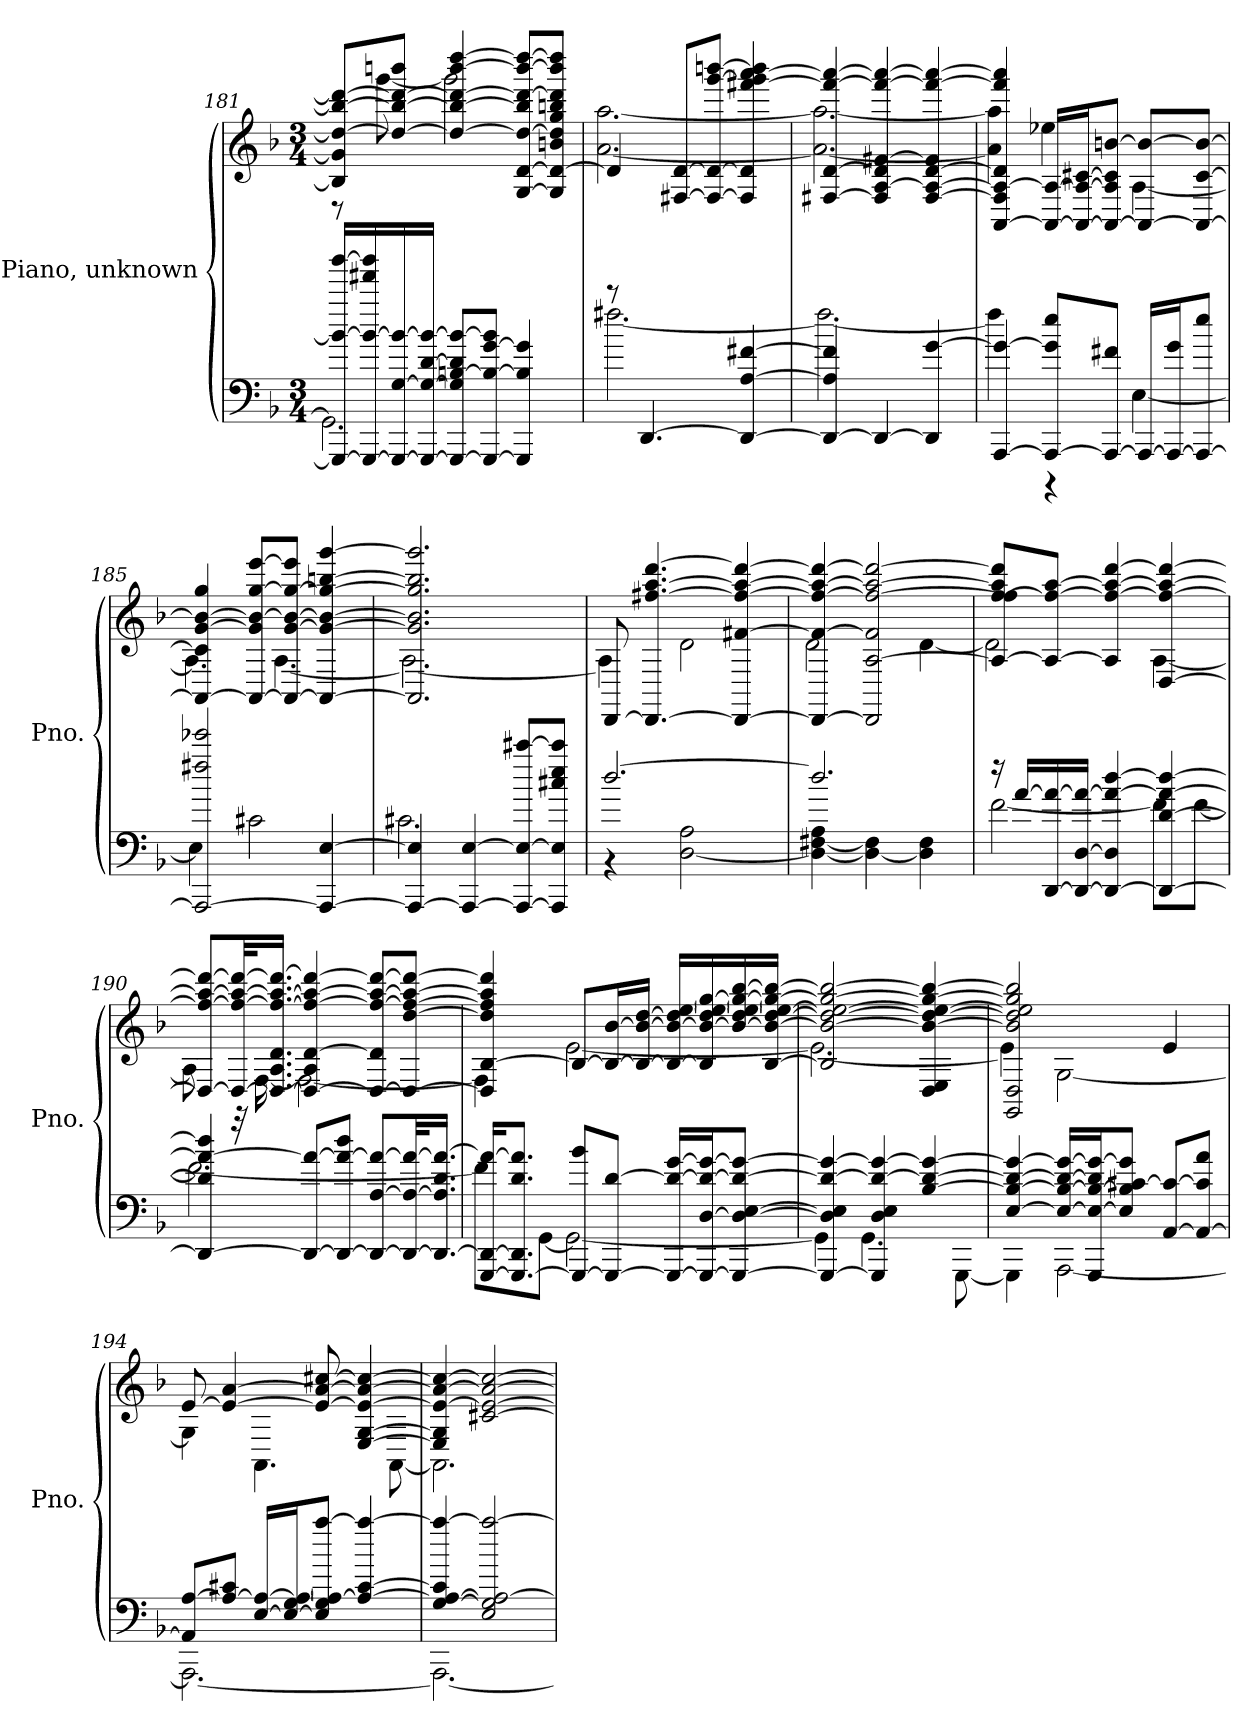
**kern	**kern
*part1	*part1
*staff2	*staff1
*I"Piano, unknown	*
*I'Pno.	*
*clefF4	*clefG2
*k[b-]	*k[b-]
*M3/4	*M3/4
=181	=181
*^	*^
16GGG/_ 16b/_ [16bbb-/LL	2.GG\]	8B/] 8g/] 8dd/_ 8bb/_ 8ddd/_L	8r
16GGG/_ 16b/_ 16fff#X/ 16bbb-/]	.	.	.
16GGG/_ [16G/ 16b/_	.	8dd/_ 8bb/_ 8ddd/_ 8bbbn/J	[8ggg\
16GGG/_ 16G/_ [16d/ 16b/_JJ	.	.	.
8GGG/_ 8G/] [8Bn/ 8d/] 8b/_L	.	4dd/_ 4bb/_ 4ddd/_ [4bbb/ [4dddd/	2ggg\]
8GGG/_ 8B/_ [8g/ 8b/]J	.	.	.
4GGG/] 4B/] 4g/]	.	[8G/ [8d/ 8dd/_ 8bb/] 8ddd/_ 8bbb/_ 8dddd/_L	.
.	.	8G/] 8d/_ 8bn/ 8dd/] 8gg/ 8bbn/ 8ddd/] 8bbb/] 8dddd/]J	.
!!LO:LB:g=z	!!
=182	=182	=182	=182
8r	[2.ff#X\	4d/]	[2.a\ [2.aa\
[4.DD/	.	.	.
.	.	[8F#X/ [8d/L	.
.	.	8F#/_ 8d/_ [8ggg/ [8bbbn/J	.
4DD/_ [4A/ [4f#X/	.	4F#/] 4d/] [4fff#X/ 4ggg/] [4aaa/ 4bbb/]	.
=183	=183	=183	=183
4DD/_ 4A/] 4f#/]	2.ff#\_	[4F#X/ [4d/ 4fff#/_ 4aaa/_	2.a\_ 2.aa\_
4DD/_	.	4F#/] [4A/ 4d/] [4f#X/ 4fff#/_ 4aaa/_	.
4DD/] [4g/	.	[4F#/ 4A/_ [4d/ 4f#/] 4fff#/_ 4aaa/_	.
=184	=184	=184	=184
[4AAA/ 4g/_	4ff#\]	[4AA/ 4F#/] 4A/_ 4d/] 4fff#/] 4aaa/]	4a\] 4aa\]
8AAA/_ 8g/] 8ee/L	4r	16AA/_ 16A/_LL	4ee-X\
.	.	16AA/_ 16A/_ [16c#X/J	.
8AAA/_ 8f#X/J	.	8AA/_ 8A/] 8c#/] [8bn/J	.
16AAA/LL_	[4E\	8AA/_ 8b/_L	[4A\
16AAA/_ 16g/J	.	.	.
8AAA/_ 8ee/J	.	8AA/_ [8c#/ 8b/_J	.
=185	=185	=185	=185
2AAA/_ 2ff#X/ 2eee-X/	4E\]	4AA/_ 4c#/] [4g/ 4b/_ 4gg/	4.A\]
.	2c#X\	8AA/_ 8g/] 8b/_ [8gg/ [8eee/L	.
.	.	8AA/_ [8g/ 8b/_ 8gg/_ 8eee/]J	[4.A\
4AAA/_ [4E/	.	4AA/_ 4g/_ 4b/_ 4gg/_ [4bbn/ [4ggg/	.
!!LO:PB:g=z	!!
=186	=186	=186	=186
4AAA/_ 4E/]	2.c#X\	2.AA/] 2.g/] 2.b/] 2.gg/] 2.bb/] 2.ggg/]	2.A\_
4AAA/_ [4E/	.	.	.
8AAA/_ 8E/_ [8ccc#X/L	.	.	.
8AAA/] 8E/] 8cc#X/ 8ee/ 8ccc#/]J	.	.	.
=187	=187	=187	=187
[2.dd/	4r	[8DD/	4A\]
.	.	4.DD/_ [4.ff#X/ [4.aa/ [4.ddd/	.
.	[2D\ 2A\	.	2d\
.	.	4DD/_ [4f#X/ 4ff#/_ 4aa/_ 4ddd/_	.
=188	=188	=188	=188
2.dd/]	4D\_ [4F#X\ 4A\	4DD/_ 4f#/_ 4ff#/_ 4aa/_ 4ddd/_	2d\
.	4D\_ 4F#\]	2DD/] [2A/ 2f#/] 2ff#/_ 2aa/_ 2ddd/_	.
.	4D\] 4F#\	.	[4d\
=189	=189	=189	=189
16r	[2f\	8A/_ [8ff/ 8ff#/] 8aa/] 8ddd/]L	2d\]
[16a/LL	.	.	.
[16DD/ 16a/_	.	8A/_ 8ff/_ [8aa/J	.
16DD/_ [16D/ 16a/_JJ	.	.	.
4DD/_ 4D/] 4a/_ [4dd/	.	4A/] 4ff/_ 4aa/_ [4ddd/	.
4DD/_ [4d/ 4a/_ 4dd/_	8f\L]	[4D/ 4ff/_ 4aa/_ 4ddd/_	[4A\
.	[8f\J	.	.
!!LO:LB:g=z	!!
=190	=190	=190	=190
4DD/_ 4d/] 4a/_ 4dd/]	2.f\_	8D/_ 8ff/_ 8aa/_ 8ddd/_L	8A\]
.	.	32D/_ 32ff/_ 32aa/_ 32ddd/_KL	32r
.	.	16.D/_ 16.A/ 16.d/ 16.ff/_ 16.aa/_ 16.ddd/_JJ	[16.F\
8DD/_ 8a/_L	.	4D/_ 4A/ [4d/ 4ff/_ 4aa/_ 4ddd/_	2F\_
8DD/_ 8a/_ 8dd/J	.	.	.
8DD/_ [8A/ 8a/_L	.	8D/_ 8d/] 8ff/_ 8aa/_ 8ddd/_L	.
32DD/_ 32A/_ 32a/_KL	.	8D/_ [8dd/ 8ff/_ 8aa/_ 8ddd/_J	.
16.DD/_ 16.A/] 16.d/ 16.a/_JJ	.	.	.
=191	=191	=191	=191
[16GGG/ 16DD/_ 16a/_KL	8f\L]	4D/] [4B-/ 4dd/] 4ff/] 4aa/] 4ddd/]	4F\]
8.GGG/_ 8.DD/] 8.d/ 8.a/]J	.	.	.
.	[8GG\J	.	.
8GGG/_ 8b-/L	2GG\_	8B-/L_	[2e\
8GGG/_ [8d/J	.	16B-/_ [16b-/L	.
.	.	16B-/_ 16b-/_ [16dd/JJ	.
16GGG/_ 16d/_ [16g/LL	.	16B-/_ 16b-/_ 16dd/_ [16ee/LL	.
16GGG/_ [16D/ 16d/_ 16g/_J	.	16B-/] 16b-/_ 16dd/_ 16ee/_ [16gg/	.
8GGG/_ 8D/_ [8E/ 8d/_ 8g/_J	.	16b-/_ 16dd/_ 16ee/_ 16gg/_ [16bb-/	.
.	.	[16B-/ 16b-/_ 16dd/_ 16ee/_ 16gg/_ 16bb-/_JJ	.
=192	=192	=192	=192
4GGG/_ 4D/] 4E/] 4d/_ 4g/_	4GG\]	2B-/] 2b-/_ 2dd/_ 2ee/_ 2gg/_ 2bb-/_	2.e\_
4GGG/] 4D/ 4E/ 4d/_ 4g/_	4.GG\	.	.
[4B-/ 4d/_ 4g/_	.	4D/ 4E/ 4b-/_ 4dd/_ 4ee/_ 4gg/_ 4bb-/_	.
.	[8GGG\	.	.
!!LO:LB:g=z	!!
=193	=193	=193	=193
[4E/ 4B-/_ 4d/_ 4g/_	4GGG\]	2GG/ 2D/ 2b-/] 2dd/] 2ee/] 2gg/] 2bb-/]	4e\]
16E/_ 16B-/_ 16d/_ 16g/_LL	[2AAA\	.	[2G\
16GGG/ 16E/_ 16B-/_ 16d/] 16g/_J	.	.	.
8E/] 8B-/] [8c#X/ 8g/]J	.	.	.
[8AA/ 8c#/_L	.	4e/	.
8AA/_ 8c#/] 8a/J	.	.	.
=194	=194	=194	=194
8AA/] [8A/L	2.AAA\_	[8e/	4G\]
8A/_ 8c#X/J	.	4e/_ [4a/	.
[16E/ 16A/_LL	.	.	4.AA\
16E/_ [16G/ 16A/_J	.	.	.
8E/] 8G/] 8A/_ [8aa/J	.	8e/_ 8a/_ [8cc#X/	.
4A/_ [4c#/ 4aa/_	.	[4E/ [4G/ 4e/_ 4a/_ 4cc#/_	.
.	.	.	[8AA\
=195	=195	=195	=195
[4G/ 4A/_ 4c#/] 4aa/_	2.AAA\_	4E/] 4G/] 4e/_ 4a/_ 4cc#/_	2.AA\]
2E/ 2G/] 2A/_ 2aa/_	.	[2c#X/ 2e/_ 2a/_ 2cc#/_	.
*v	*v	*	*
*	*v	*v
=	=
*-	*-
